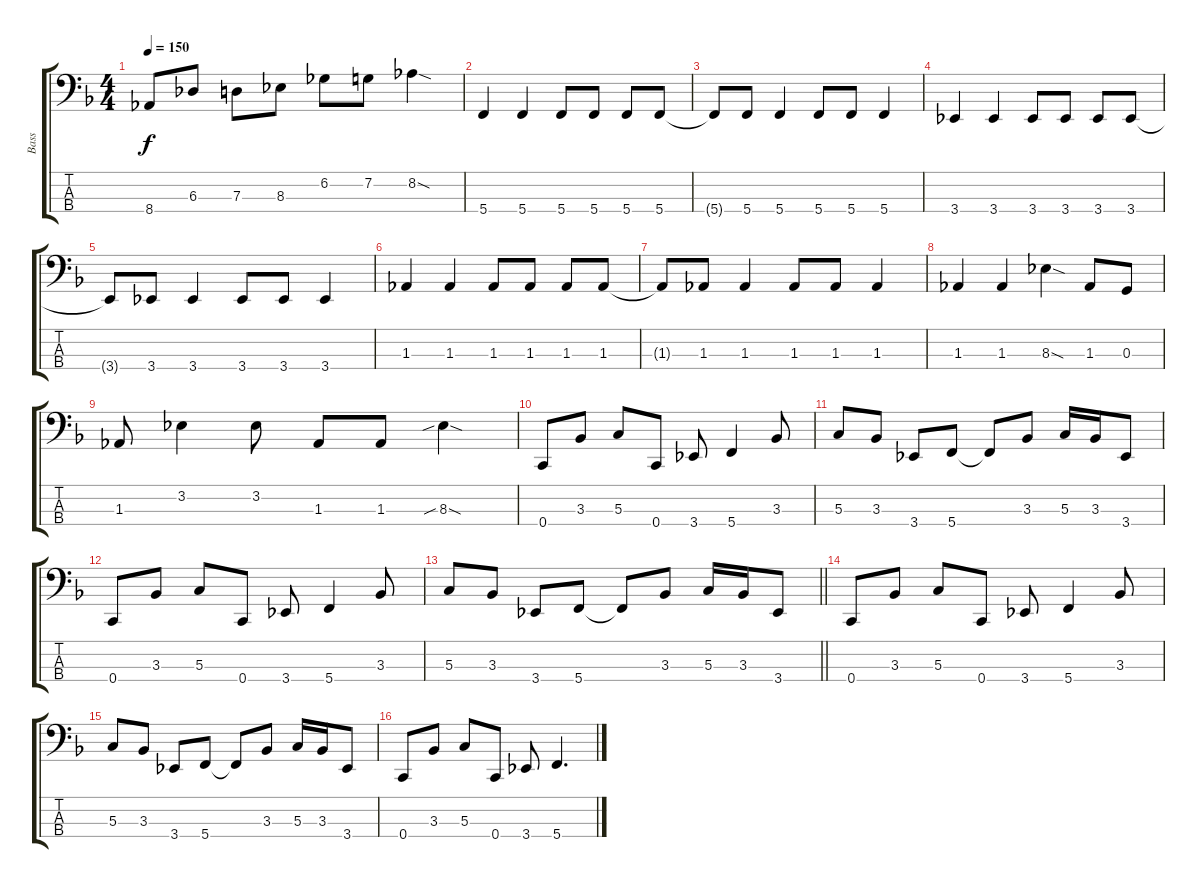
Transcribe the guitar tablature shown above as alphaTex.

\track ("Bass" "Bass") {instrument electricbasspick}
\staff {score tabs}
\tuning (F2 C2 G1 C1) {hide}
\ts (4 4)
\tempo 150
\clef f4
\ks f
8.4{t}.8{dy f} 6.3.8 7.3.8 8.3.8 6.2.8 7.2.8 8.2{sod}.4 |
5.4.4 5.4.4 5.4.8 5.4.8 5.4.8 5.4.8 |
5.4{t}.8 5.4.8 5.4.4 5.4.8 5.4.8 5.4.4 |
3.4.4 3.4.4 3.4.8 3.4.8 3.4.8 3.4.8 |
3.4{t}.8 3.4.8 3.4.4 3.4.8 3.4.8 3.4.4 |
1.3.4 1.3.4 1.3.8 1.3.8 1.3.8 1.3.8 |
1.3{t}.8 1.3.8 1.3.4 1.3.8 1.3.8 1.3.4 |
1.3.4 1.3.4 8.3{sod}.4 1.3.8 0.3.8 |
1.3.8 3.2.4 3.2.8 1.3.8 1.3.8 8.3{sib sod}.4 |
0.4.8 3.3.8 5.3.8 0.4.8 3.4.8 5.4.4 3.3.8 |
5.3.8 3.3.8 3.4.8 5.4.8 5.4{t}.8 3.3.8 5.3.16 3.3.16 3.4.8 |
0.4.8 3.3.8 5.3.8 0.4.8 3.4.8 5.4.4 3.3.8 |
\barLineRight lightlight
5.3.8 3.3.8 3.4.8 5.4.8 5.4{t}.8 3.3.8 5.3.16 3.3.16 3.4.8 |
0.4.8 3.3.8 5.3.8 0.4.8 3.4.8 5.4.4 3.3.8 |
5.3.8 3.3.8 3.4.8 5.4.8 5.4{t}.8 3.3.8 5.3.16 3.3.16 3.4.8 |
0.4.8 3.3.8 5.3.8 0.4.8 3.4.8 5.4.4{d}
